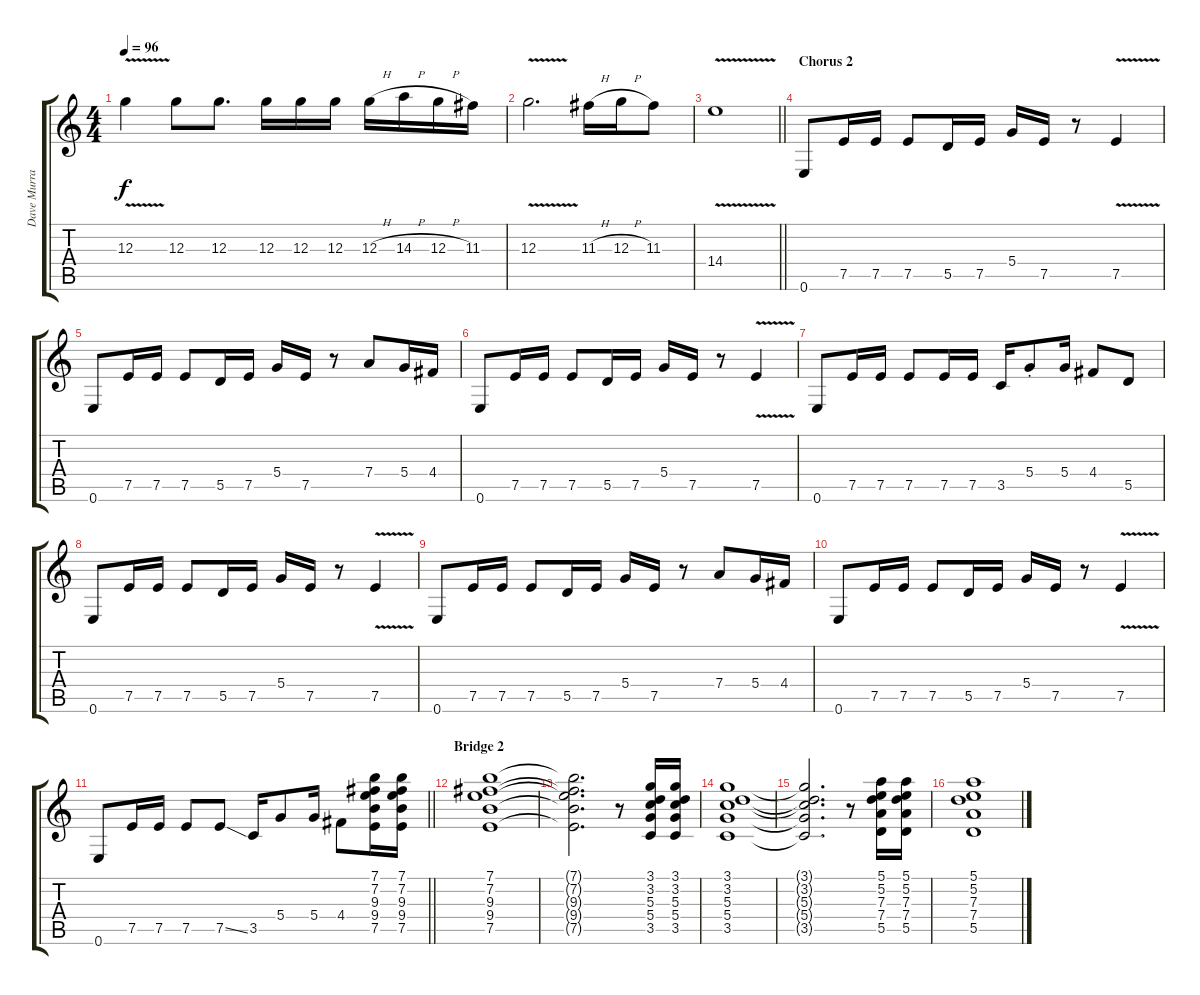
\track ("Dave Murray" "Dave Murra") {instrument overdrivenguitar}
\staff {score tabs}
\tuning (E4 B3 G3 D3 A2 E2) {hide}
\ts (4 4)
\tempo 96
\clef g2
\ks c
12.3{v}.4{dy f} 12.3.8 12.3.8{d} 12.3.16 12.3.16 12.3.16 12.3{h}.16 14.3{h}.16 12.3{h}.16 11.3.16 |
12.3{v}.2{d} 11.3{h}.16 12.3{h}.16 11.3.8 |
\barLineRight lightlight
14.4{v}.1 |
\section ("" "Chorus 2")
0.6.8 7.5.16 7.5.16 7.5.8 5.5.16 7.5.16 5.4.16 7.5.16 r.8 7.5{v}.4 |
0.6.8 7.5.16 7.5.16 7.5.8 5.5.16 7.5.16 5.4.16 7.5.16 r.8 7.4.8 5.4.16 4.4.16 |
0.6.8 7.5.16 7.5.16 7.5.8 5.5.16 7.5.16 5.4.16 7.5.16 r.8 7.5{v}.4 |
0.6.8 7.5.16 7.5.16 7.5.8 7.5.16 7.5.16 3.5.16 5.4{st}.8 5.4.16 4.4.8 5.5.8 |
0.6.8 7.5.16 7.5.16 7.5.8 5.5.16 7.5.16 5.4.16 7.5.16 r.8 7.5{v}.4 |
0.6.8 7.5.16 7.5.16 7.5.8 5.5.16 7.5.16 5.4.16 7.5.16 r.8 7.4.8 5.4.16 4.4.16 |
0.6.8 7.5.16 7.5.16 7.5.8 5.5.16 7.5.16 5.4.16 7.5.16 r.8 7.5{v}.4 |
\barLineRight lightlight
0.6.8 7.5.16 7.5.16 7.5.8 7.5{ss}.8 3.5.16 5.4.8 5.4.16 4.4.8 (7.1 7.2 9.3 9.4 7.5).16 (7.1 7.2 9.3 9.4 7.5).16 |
\section ("" "Bridge 2")
(7.1 7.2 9.3 9.4 7.5).1 |
(7.1{t} 7.2{t} 9.3{t} 9.4{t} 7.5{t}).2{d} r.8 (3.1 3.2 5.3 5.4 3.5).16 (3.1 3.2 5.3 5.4 3.5).16 |
(3.1 3.2 5.3 5.4 3.5).1 |
(3.1{t} 3.2{t} 5.3{t} 5.4{t} 3.5{t}).2{d} r.8 (5.1 5.2 7.3 7.4 5.5).16 (5.1 5.2 7.3 7.4 5.5).16 |
(5.1 5.2 7.3 7.4 5.5).1
